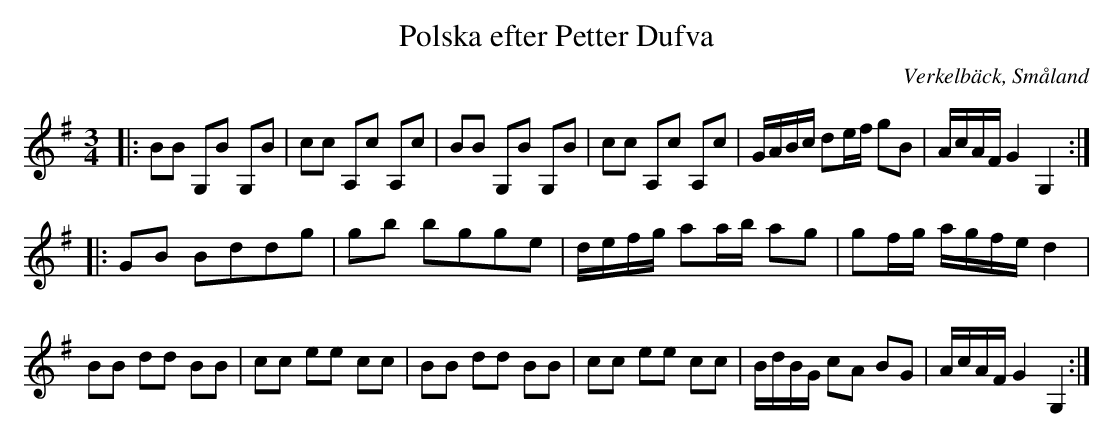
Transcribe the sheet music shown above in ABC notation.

X:1
T:Polska efter Petter Dufva
O:Verkelbäck, Småland
M:3/4
L:1/8
K:G
|: BB G,B G,B | cc A,c A,c | BB G,B G,B | cc A,c A,c | G/A/B/c/ de/f/ gB | A/c/A/F/ G2 G,2 :|
|: GB Bddg | gb bgge | d/e/f/g/ aa/b/ ag| gf/g/ a/g/f/e/ d2 |
BB dd BB | cc ee cc | BB dd BB | cc ee cc | B/d/B/G/ cA BG | A/c/A/F/ G2 G,2 :|
